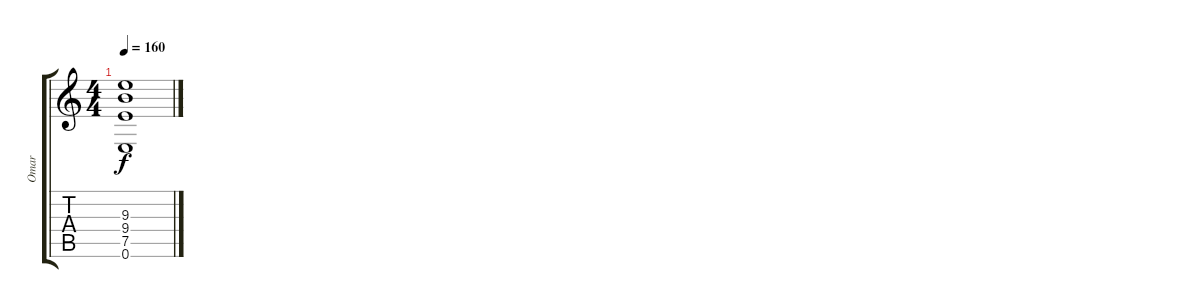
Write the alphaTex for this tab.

\track ("Omar" "Omar") {instrument overdrivenguitar}
\staff {score tabs}
\tuning (E4 B3 G3 D3 A2 E2) {hide}
\ts (4 4)
\tempo 160
\clef g2
\ks c
(9.3{t} 9.4{t} 7.5{t} 0.6{t}).1{dy f}
